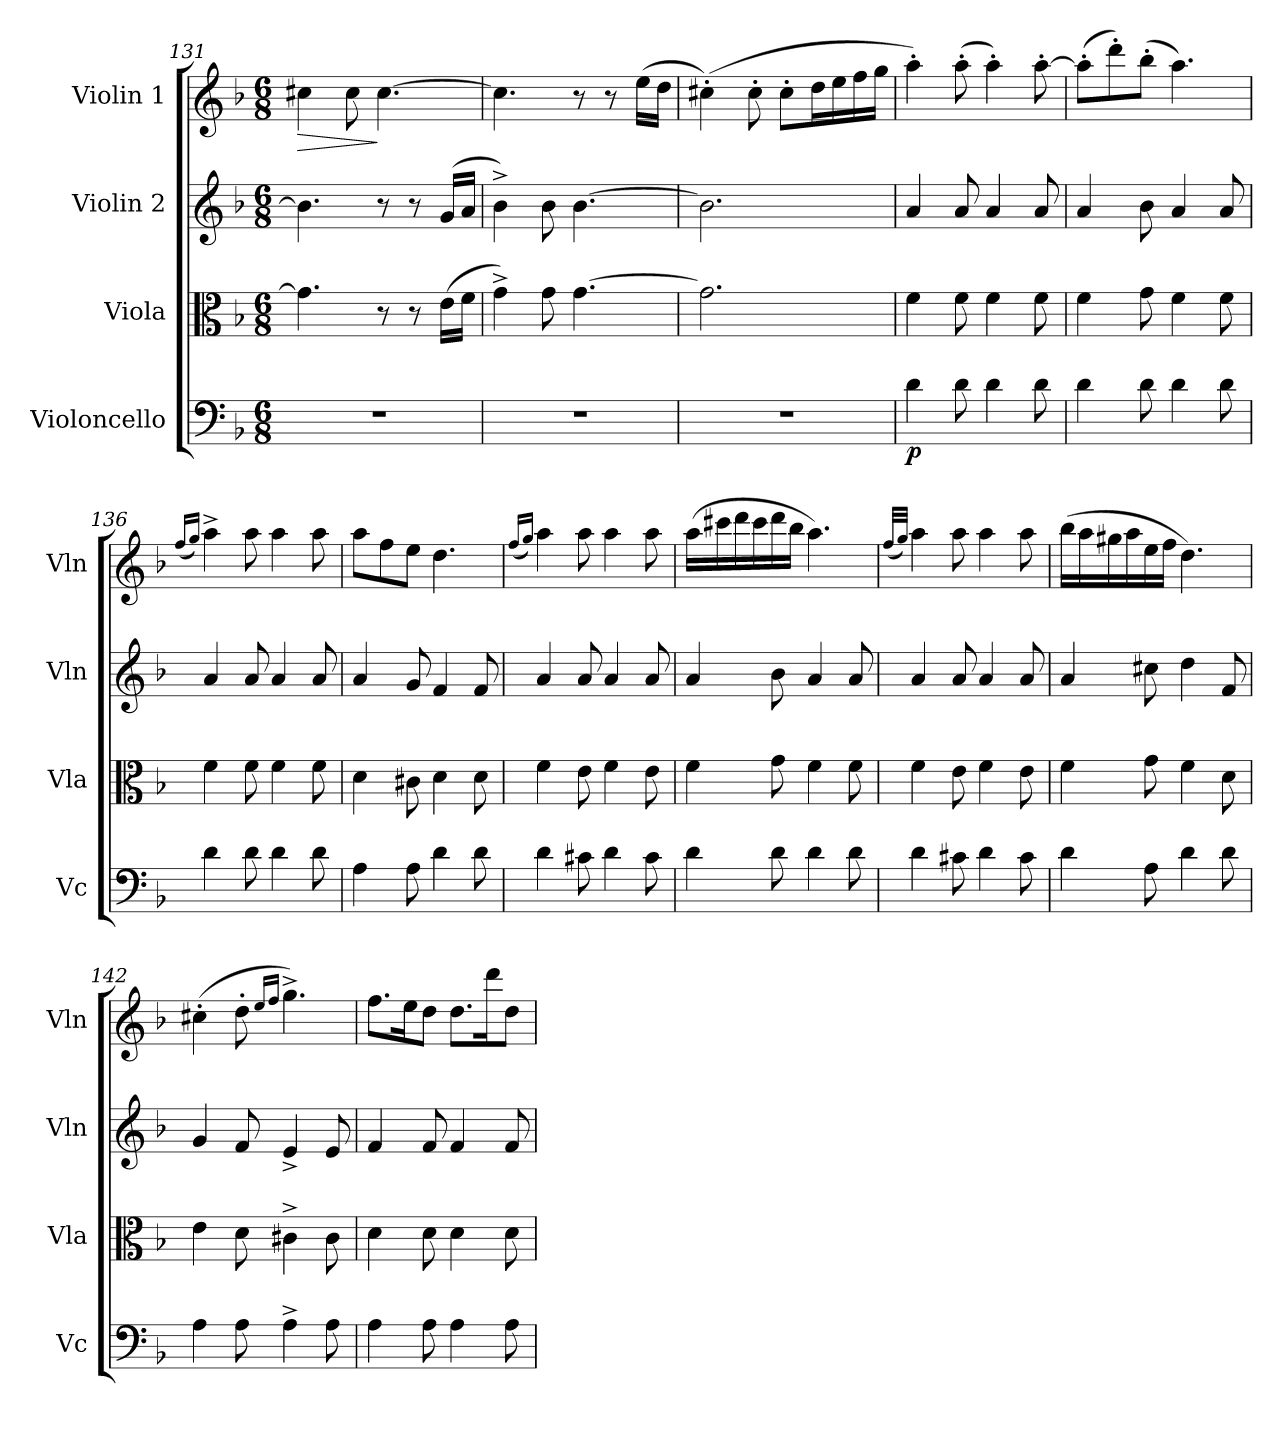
**kern	**dynam	**kern	**kern	**kern	**dynam
*part4	*part4	*part3	*part2	*part1	*part1
*staff4	*staff4	*staff3	*staff2	*staff1	*staff1
*I"Violoncello	*	*I"Viola	*I"Violin 2	*I"Violin 1	*
*I'Vc	*	*I'Vla	*I'Vln	*I'Vln	*
*clefF4	*	*clefC3	*clefG2	*clefG2	*
*k[b-]	*	*k[b-]	*k[b-]	*k[b-]	*
*M6/8	*	*M6/8	*M6/8	*M6/8	*
=131	=131	=131	=131	=131	=131
!	!	!	!	!	!LO:HP:b
2.r	.	4.g\]	4.b-\]	4cc#X\	>
.	.	.	.	8cc#\	.
.	.	8r	8r	[4.cc#\	]
.	.	8r	8r	.	.
.	.	(16e\LL	(16g/LL	.	.
.	.	16f\JJ	16a/JJ	.	.
!!LO:PB:g=z
=132	=132	=132	=132	=132	=132
2.r	.	4g^\)	4b-^\)	4.cc#\]	.
.	.	8g\	8b-\	.	.
.	.	[>4.g\	[>4.b-\	8r	.
.	.	.	.	8r	.
.	.	.	.	(>16ee\LL	.
.	.	.	.	16dd\JJ	.
=133	=133	=133	=133	=133	=133
2.r	.	2.g\]	2.b-\]	(4cc#X'\)	.
.	.	.	.	8cc#'\	.
.	.	.	.	8cc#'\L	.
.	.	.	.	16dd\L	.
.	.	.	.	16ee\	.
.	.	.	.	16ff\	.
.	.	.	.	16gg\JJ	.
=134	=134	=134	=134	=134	=134
!	!LO:DY:b	!	!	!	!
4d\	p	4f\	4a/	4aa'\)	.
8d\	.	8f\	8a/	(8aa'\	.
4d\	.	4f\	4a/	4aa'\)	.
8d\	.	8f\	8a/	[8aa'\	.
=135	=135	=135	=135	=135	=135
4d\	.	4f\	4a/	(>8aa'\L]	.
.	.	.	.	8ddd'\)	.
8d\	.	8g\	8b-\	(8bb-'\J	.
4d\	.	4f\	4a/	4.aa\)	.
8d\	.	8f\	8a/	.	.
=136	=136	=136	=136	=136	=136
.	.	.	.	(16qff/LL	.
.	.	.	.	16qgg/JJ)	.
4d\	.	4f\	4a/	4aa^\	.
8d\	.	8f\	8a/	8aa\	.
4d\	.	4f\	4a/	4aa\	.
8d\	.	8f\	8a/	8aa\	.
=137	=137	=137	=137	=137	=137
4A\	.	4d\	4a/	8aa\L	.
.	.	.	.	8ff\	.
8A\	.	8c#X\	8g/	8ee\J	.
4d\	.	4d\	4f/	4.dd\	.
8d\	.	8d\	8f/	.	.
=138	=138	=138	=138	=138	=138
.	.	.	.	(16qff/LL	.
.	.	.	.	16qgg/JJ)	.
4d\	.	4f\	4a/	4aa\	.
8c#X\	.	8e\	8a/	8aa\	.
4d\	.	4f\	4a/	4aa\	.
8c#\	.	8e\	8a/	8aa\	.
!!LO:LB:g=z
=139	=139	=139	=139	=139	=139
4d\	.	4f\	4a/	(>16aa\LL	.
.	.	.	.	16ccc#X\	.
.	.	.	.	16ddd\	.
.	.	.	.	16ccc#\	.
8d\	.	8g\	8b-\	16ddd\	.
.	.	.	.	16bb-\JJ	.
4d\	.	4f\	4a/	4.aa\)	.
8d\	.	8f\	8a/	.	.
=140	=140	=140	=140	=140	=140
.	.	.	.	(32qff/LLL	.
.	.	.	.	32qgg/JJJ)	.
4d\	.	4f\	4a/	4aa\	.
8c#X\	.	8e\	8a/	8aa\	.
4d\	.	4f\	4a/	4aa\	.
8c#\	.	8e\	8a/	8aa\	.
=141	=141	=141	=141	=141	=141
4d\	.	4f\	4a/	(>16bb-\LL	.
.	.	.	.	16aa\	.
.	.	.	.	16gg#X\	.
.	.	.	.	16aa\	.
8A\	.	8g\	8cc#X\	16ee\	.
.	.	.	.	16ff\JJ	.
4d\	.	4f\	4dd\	4.dd\)	.
8d\	.	8d\	8f/	.	.
=142	=142	=142	=142	=142	=142
4A\	.	4e\	4g/	(>4cc#X'\	.
8A\	.	8d\	8f/	8dd'\	.
.	.	.	.	16qee/LL	.
.	.	.	.	16qff/JJ	.
4A^\	.	4c#X^\	4e^/	4.gg^\)	.
8A\	.	8c#\	8e/	.	.
=143	=143	=143	=143	=143	=143
4A\	.	4d\	4f/	8.ff\L	.
.	.	.	.	16ee\K	.
8A\	.	8d\	8f/	8dd\J	.
4A\	.	4d\	4f/	8.dd\L	.
.	.	.	.	16ddd\K	.
8A\	.	8d\	8f/	8dd\J	.
=	=	=	=	=	=
*-	*-	*-	*-	*-	*-
